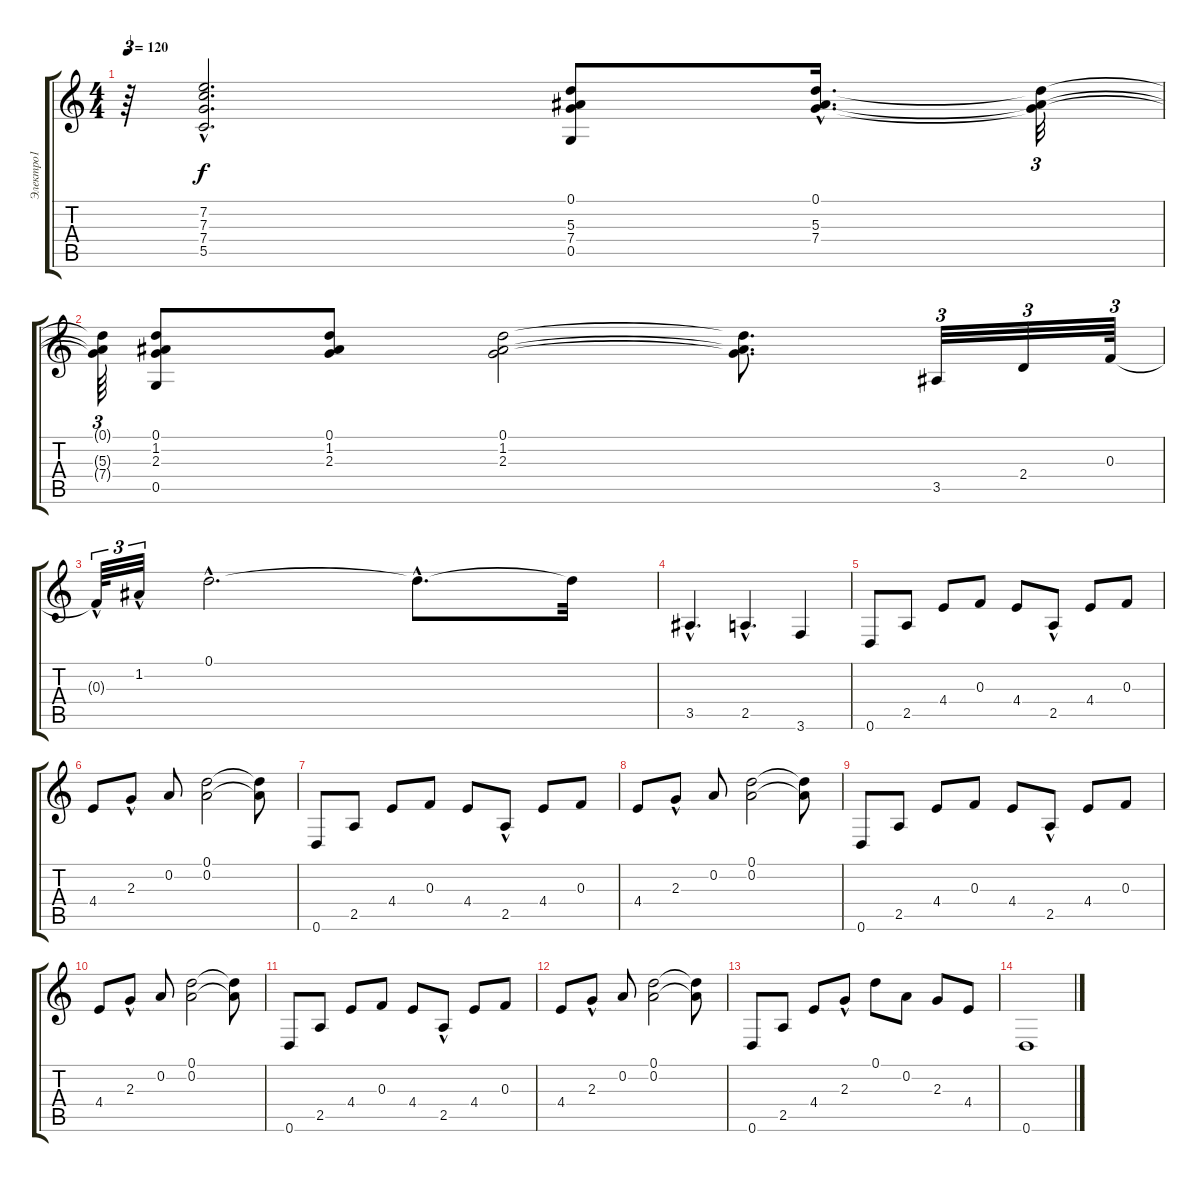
\track ("Электро1" "Электро1") {instrument electricguitarclean}
\staff {score tabs}
\tuning (D4 A3 F3 C3 G2 D2) {hide}
\ts (4 4)
\tempo 120
\clef g2
\ks c
r.64{tu (3 2) dy f} (7.2{hac} 7.3{hac} 7.4{hac} 5.5{hac}).2{d} (0.1 5.3 7.4 0.5).8 (0.1{hac} 5.3{hac} 7.4{hac}).16{d} (0.1{t} 5.3{t} 7.4{t}).32{tu (3 2)} |
(0.1{t} 5.3{t} 7.4{t}).64{tu (3 2)} (0.1 1.2 2.3 0.5).8 (0.1 1.2 2.3).8 (0.1 1.2 2.3).2 (0.1{t} 1.2{t} 2.3{t}).8{d} 3.5.32{tu (3 2)} 2.4.32{tu (3 2)} 0.3.64{tu (3 2)} |
0.3{hac t}.64{tu (3 2)} 1.2{hac}.32{tu (3 2)} 0.1{hac}.2{d} 0.1{hac t}.8{d} 0.1{t}.32 |
3.5{hac}.4{d} 2.5{hac}.4{d} 3.6.4 |
0.6.8 2.5.8 4.4.8 0.3.8 4.4.8 2.5{hac}.8 4.4.8 0.3.8 |
4.4.8 2.3{hac}.8 0.2.8 (0.1 0.2).2 (0.1{t} 0.2{t}).8 |
0.6.8 2.5.8 4.4.8 0.3.8 4.4.8 2.5{hac}.8 4.4.8 0.3.8 |
4.4.8 2.3{hac}.8 0.2.8 (0.1 0.2).2 (0.1{t} 0.2{t}).8 |
0.6.8 2.5.8 4.4.8 0.3.8 4.4.8 2.5{hac}.8 4.4.8 0.3.8 |
4.4.8 2.3{hac}.8 0.2.8 (0.1 0.2).2 (0.1{t} 0.2{t}).8 |
0.6.8 2.5.8 4.4.8 0.3.8 4.4.8 2.5{hac}.8 4.4.8 0.3.8 |
4.4.8 2.3{hac}.8 0.2.8 (0.1 0.2).2 (0.1{t} 0.2{t}).8 |
0.6.8 2.5.8 4.4.8 2.3{hac}.8 0.1.8 0.2.8 2.3.8 4.4.8 |
0.6.1
